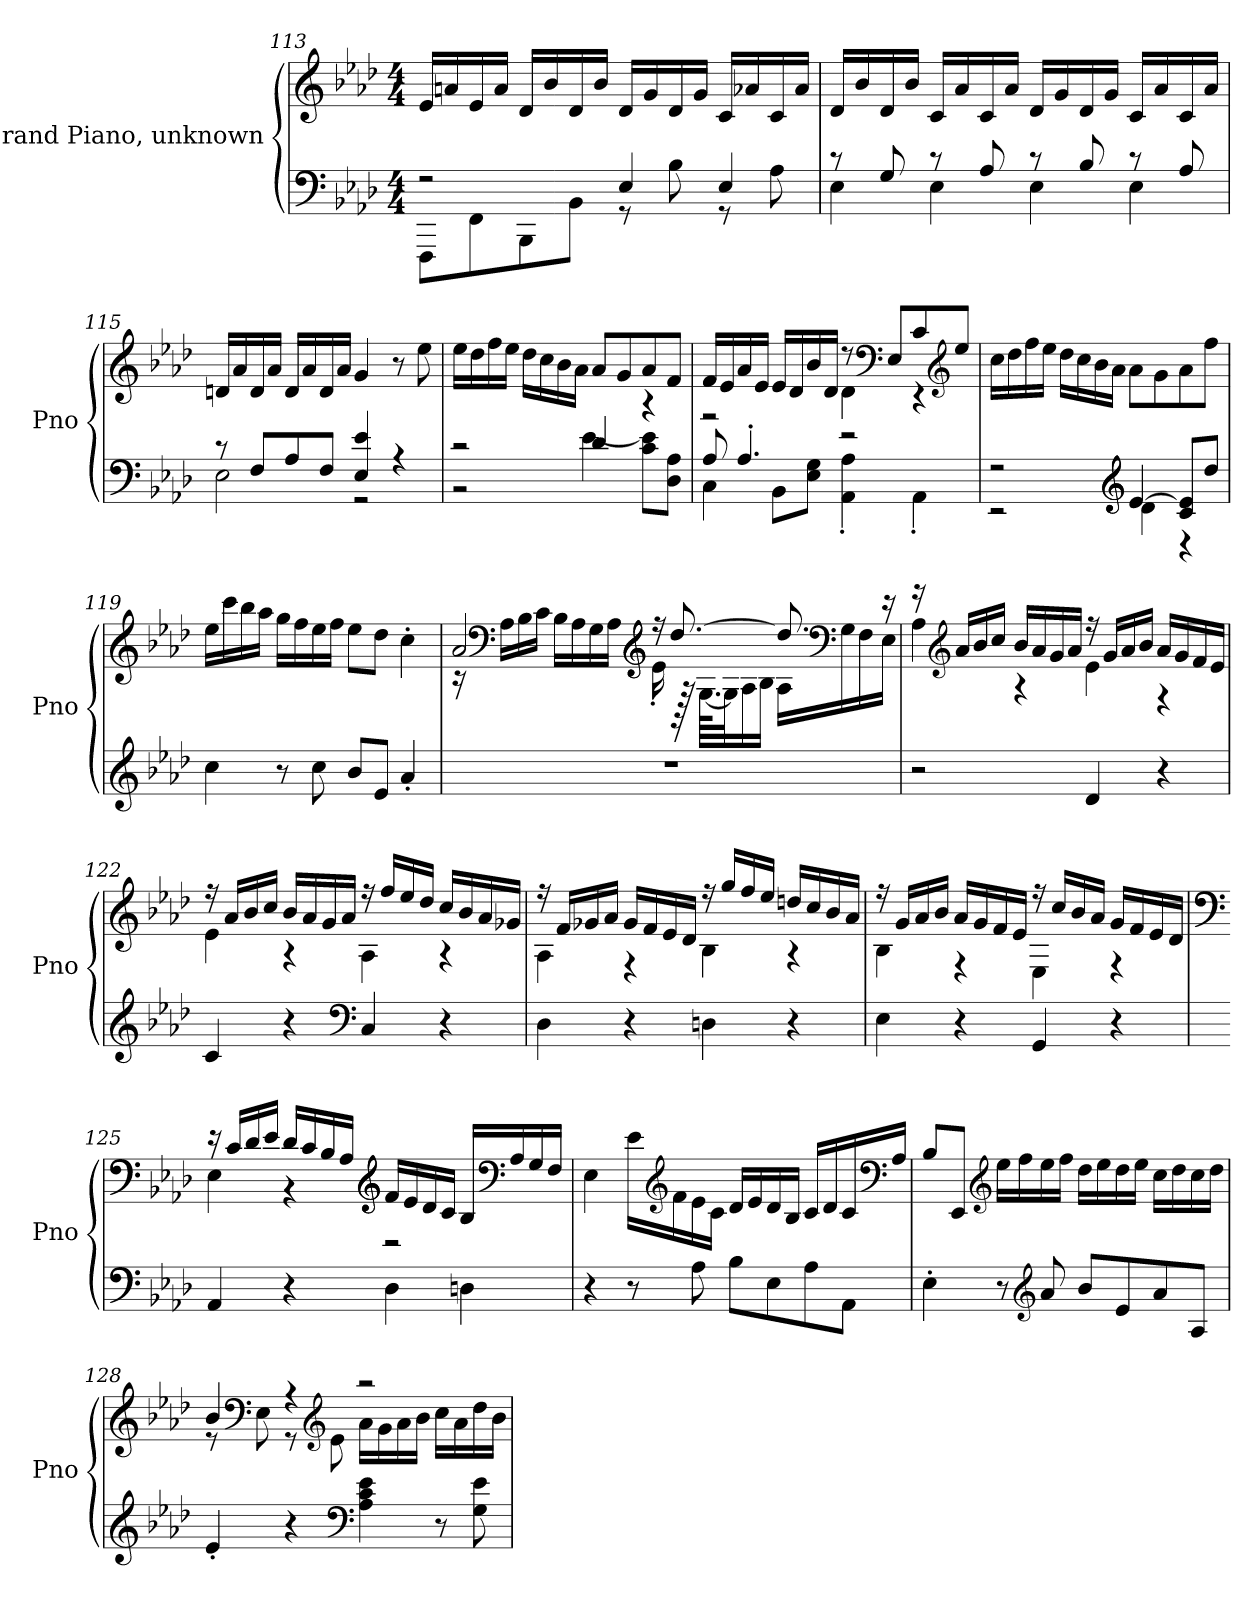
**kern	**kern
*part1	*part1
*staff2	*staff1
*I"Grand Piano, unknown	*
*I'Pno	*
!!LO:PB:g=z
*clefF4	*clefG2
*k[b-e-a-d-]	*k[b-e-a-d-]
*M4/4	*M4/4
=113	=113
*^	*
2r	8FFF\L	16e-/LL
.	.	16an/
.	8FF\	16e-/
.	.	16a/JJ
.	8BBB-\	16d-/LL
.	.	16b-/
.	8BB-\J	16d-/
.	.	16b-/JJ
4E-/	8r	16d-/LL
.	.	16g/
.	8B-\	16d-/
.	.	16g/JJ
4E-/	8r	16c/LL
.	.	16a-X/
.	8A-\	16c/
.	.	16a-/JJ
=114	=114	=114
8r	4E-\	16d-/LL
.	.	16b-/
8G/	.	16d-/
.	.	16b-/JJ
8r	4E-\	16c/LL
.	.	16a-/
8A-/	.	16c/
.	.	16a-/JJ
8r	4E-\	16d-/LL
.	.	16g/
8B-/	.	16d-/
.	.	16g/JJ
8r	4E-\	16c/LL
.	.	16a-/
8A-/	.	16c/
.	.	16a-/JJ
=115	=115	=115
8r	2E-\	16dn/LL
.	.	16a-/
8F/L	.	16d/
.	.	16a-/JJ
8A-/	.	16d/LL
.	.	16a-/
8F/J	.	16d/
.	.	16a-/JJ
4E-/ 4e-/	2r	4g/
4r	.	8r
.	.	8ee-\
!!LO:LB:g=z
=116	=116	=116
2r	2r	16ee-\LL
.	.	16dd-\
.	.	16ff\
.	.	16ee-\JJ
.	.	16dd-\LL
.	.	16cc\
.	.	16b-\
.	.	16a-\JJ
4d-/	[4e-\	8a-/L
.	.	8g/
4r	8c\ 8e-\]L	8a-/
.	8D-\ 8A-\J	8f/J
=117	=117	=117
*	*	*^
8A-/	4C\	16f/LL	2r
.	.	16e-/	.
4.A-'/	.	16a-/	.
.	.	16e-/JJ	.
.	8BB-\L	16e-/LL	.
.	.	16d-/	.
.	8E-\ 8G\J	16b-/	.
.	.	16d-/JJ	.
2r	4AA-\' 4A-\'	8r	4d-\
*	*	*clefF4	*
.	.	8E-/L	.
.	4AA-'\	8c/	4r
*	*	*clefG2	*
.	.	8ee-/J	.
*	*	*v	*v
=118	=118	=118
2r	2r	16cc\LL
.	.	16dd-\
.	.	16ff\
.	.	16ee-\JJ
.	.	16dd-\LL
.	.	16cc\
.	.	16b-\
.	.	16a-\JJ
*clefG2	*	*
[4e-/	4d-\	8a-\L
.	.	8g\
8c/ 8e-/]L	4r	8a-\
8dd-/J	.	8ff\J
*v	*v	*
!!LO:LB:g=z
=119	=119
4cc\	16ee-\LL
.	16ccc\
.	16bb-\
.	16aa-\JJ
8r	16gg\LL
.	16ff\
8cc\	16ee-\
.	16ff\JJ
8b-/L	8ee-\L
8e-/J	8dd-\J
4a-'/	4cc'\
=120	=120
*	*^
1r	2a-/	16r
*	*clefF4	*
.	.	16A-\LL
.	.	16B-\
.	.	16c\JJ
.	.	16B-\LL
.	.	16A-\
.	.	16G\
.	.	16A-\JJ
*	*clefG2	*
.	16r	16e-'\
.	[8.dd-/	128r
.	.	[64.G\KLLL
.	.	32G\J]
.	.	16A-\
.	.	16B-\JJ
.	8.dd-/]	16A-\LL
*	*clefF4	*
.	.	16G\
.	.	16F\
.	16r	16E-\JJ
!!LO:LB:g=z	!!
=121	=121	=121
2r	16r	4A-\
*	*clefG2	*
.	16a-/LL	.
.	16b-/	.
.	16cc/JJ	.
.	16b-/LL	4r
.	16a-/	.
.	16g/	.
.	16a-/JJ	.
4d-/	16r	4e-\
.	16g/LL	.
.	16a-/	.
.	16b-/JJ	.
4r	16a-/LL	4r
.	16g/	.
.	16f/	.
.	16e-/JJ	.
=122	=122	=122
4c/	16r	4e-\
.	16a-/LL	.
.	16b-/	.
.	16cc/JJ	.
4r	16b-/LL	4r
.	16a-/	.
.	16g/	.
.	16a-/JJ	.
*clefF4	*	*
4C/	16r	4A-\
.	16ff/LL	.
.	16ee-/	.
.	16dd-/JJ	.
4r	16cc/LL	4r
.	16b-/	.
.	16a-/	.
.	16g-X/JJ	.
!!LO:LB:g=z	!!
=123	=123	=123
4D-\	16r	4A-\
.	16f/LL	.
.	16g-X/	.
.	16a-/JJ	.
4r	16g-/LL	4r
.	16f/	.
.	16e-/	.
.	16d-/JJ	.
4Dn\	16r	4B-\
.	16gg/LL	.
.	16ff/	.
.	16ee-/JJ	.
4r	16ddn/LL	4r
.	16cc/	.
.	16b-/	.
.	16a-/JJ	.
=124	=124	=124
4E-\	16r	4B-\
.	16g/LL	.
.	16a-/	.
.	16b-/JJ	.
4r	16a-/LL	4r
.	16g/	.
.	16f/	.
.	16e-/JJ	.
4GG/	16r	4E-\
.	16cc/LL	.
.	16b-/	.
.	16a-/JJ	.
4r	16g/LL	4r
.	16f/	.
.	16e-/	.
.	16d-/JJ	.
!!LO:LB:g=z	!!
=125	=125	=125
*	*clefF4	*
4AA-/	16r	4E-\
.	16c/LL	.
.	16d-/	.
.	16e-/JJ	.
4r	16d-/LL	4r
.	16c/	.
.	16B-/	.
.	16A-/JJ	.
*	*clefG2	*
4D-\	16f/LL	2r
.	16e-/	.
.	16d-/	.
.	16c/JJ	.
4Dn\	16B-/LL	.
*	*clefF4	*
.	16A-/	.
.	16G/	.
.	16F/JJ	.
*	*v	*v
=126	=126
4r	4E-\
8r	16e-\LL
*	*clefG2
.	16f\
8A-\	16e-\
.	16c\JJ
8B-\L	16d-/LL
.	16e-/
8E-\	16d-/
.	16B-/JJ
8A-\	16c/LL
.	16d-/
8AA-\J	16c/
*	*clefF4
.	16A-/JJ
!!LO:PB:g=z
=127	=127
4E-'\	8B-/L
.	8EE-/J
*	*clefG2
8r	16ee-\LL
.	16ff\
*clefG2	*
8a-/	16ee-\
.	16ff\JJ
8b-/L	16dd-\LL
.	16ee-\
8e-/	16dd-\
.	16ee-\JJ
8a-/	16cc\LL
.	16dd-\
8A-/J	16cc\
.	16dd-\JJ
=128	=128
*	*^
4e-'/	4b-/	8r
*	*clefF4	*
.	.	8E-\
4r	4r	8r
*	*clefG2	*
.	.	8e-\
*clefF4	*	*
4A-\ 4c\ 4e-\	2r	16a-\LL
.	.	16g\
.	.	16a-\
.	.	16b-\JJ
8r	.	16cc\LL
.	.	16a-\
8G\ 8e-\	.	16dd-\
.	.	16b-\JJ
*	*v	*v
=	=
*-	*-
